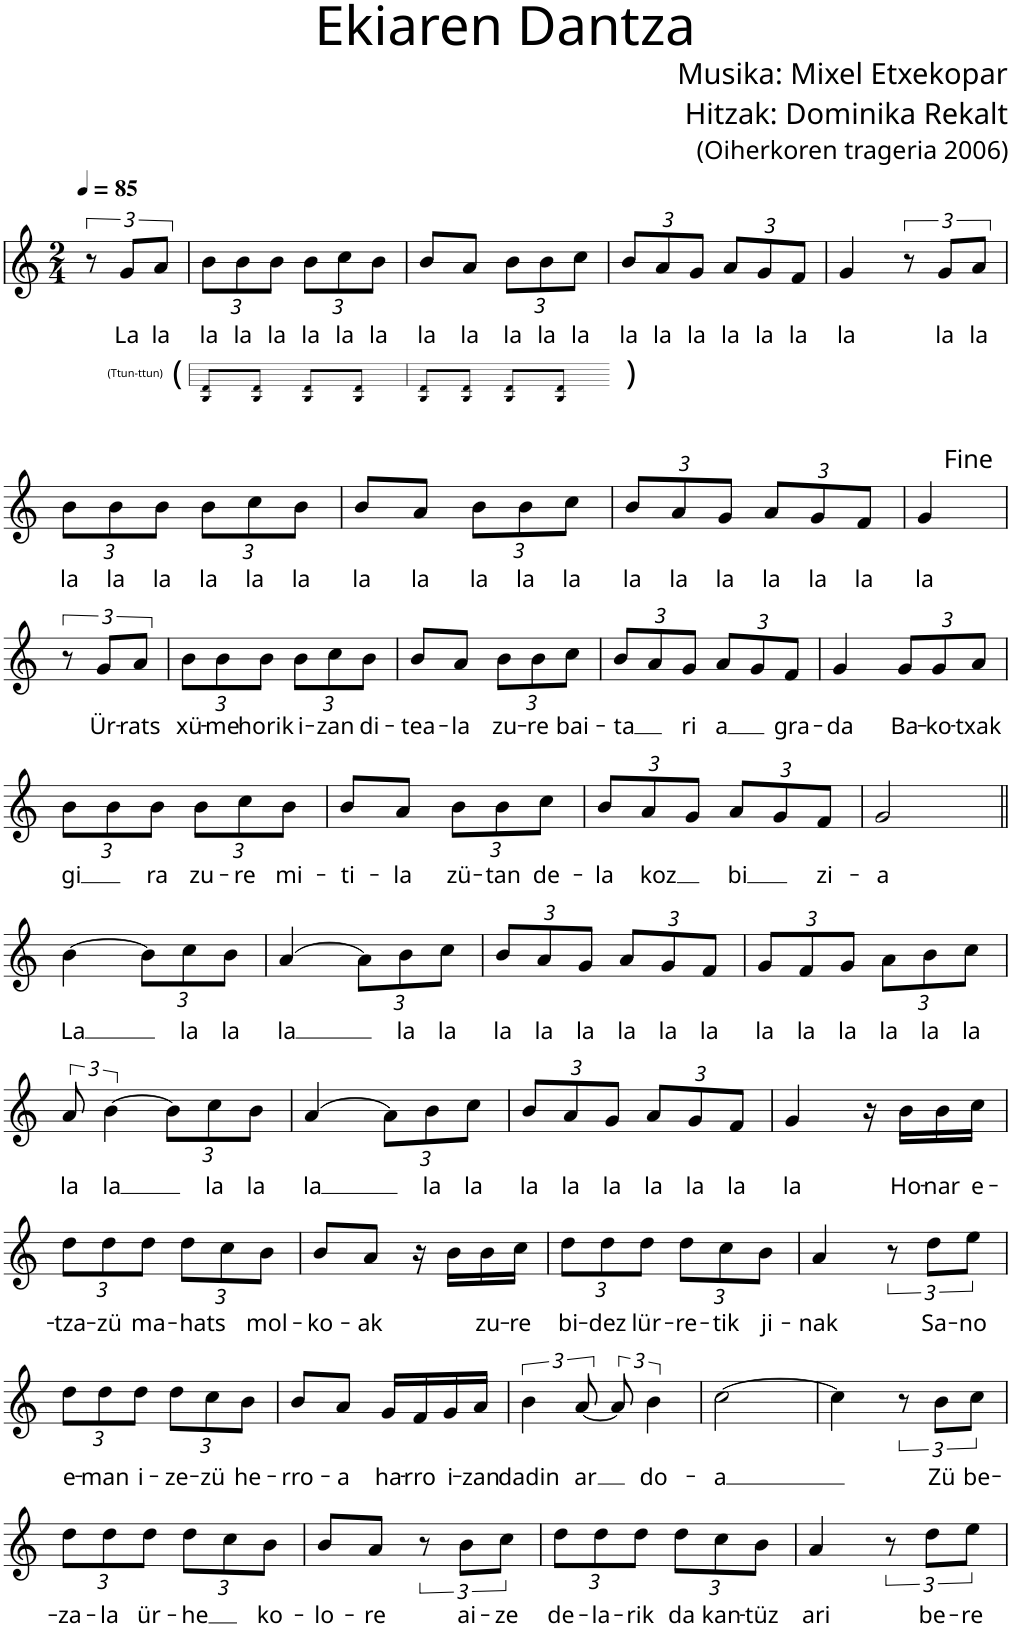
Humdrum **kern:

**kern	**kern	**text
*part2	*part1	*part1
*staff2	*staff1	*staff1
*I"(Ttun ttun)	*I"Piano	*
*	*I'Pno	*
*stria5	*	*
*clefGv2	*clefG2	*
*k[]	*k[]	*
*M2/4	*M2/4	*
*MM85	*MM85	*
=1	=1	=1
4r	12r	.
!	!	!LO:LY:b
.	12g/L	La
!	!	!LO:LY:b
.	12a/J	la
=2	=2	=2
*	*Xbrackettup	*
!LO:TX:a:t=(	!	!
!LO:TX:a:t=(Ttun-ttun)	!	!
!	!	!LO:LY:b
8GG/ 8D/L	12b\L	la
!	!	!LO:LY:b
.	12b\	la
8GG/ 8D/J	.	.
!	!	!LO:LY:b
.	12b\J	la
!	!	!LO:LY:b
8GG/ 8D/L	12b\L	la
!	!	!LO:LY:b
.	12cc\	la
8GG/ 8D/J	.	.
!	!	!LO:LY:b
.	12b\J	la
=3	=3	=3
!	!	!LO:LY:b
8GG/ 8D/L	8b/L	la
!	!	!LO:LY:b
8GG/ 8D/J	8a/J	la
!	!	!LO:LY:b
8GG/ 8D/L	12b\L	la
!	!	!LO:LY:b
.	12b\	la
!LO:TX:a:t=)	!	!
8GG/ 8D/J	.	.
!	!	!LO:LY:b
.	12cc\J	la
=4	=4	=4
!	!	!LO:LY:b
2r	12b/L	la
!	!	!LO:LY:b
.	12a/	la
!	!	!LO:LY:b
.	12g/J	la
!	!	!LO:LY:b
.	12a/L	la
!	!	!LO:LY:b
.	12g/	la
!	!	!LO:LY:b
.	12f/J	la
=5	=5	=5
!	!	!LO:LY:b
2r	4g/	la
*	*brackettup	*
.	12r	.
!	!	!LO:LY:b
.	12g/L	la
!	!	!LO:LY:b
.	12a/J	la
!!LO:LB:g=z
=6	=6	=6
*	*Xbrackettup	*
!	!	!LO:LY:b
2r	12b\L	la
!	!	!LO:LY:b
.	12b\	la
!	!	!LO:LY:b
.	12b\J	la
!	!	!LO:LY:b
.	12b\L	la
!	!	!LO:LY:b
.	12cc\	la
!	!	!LO:LY:b
.	12b\J	la
=7	=7	=7
!	!	!LO:LY:b
2r	8b/L	la
!	!	!LO:LY:b
.	8a/J	la
!	!	!LO:LY:b
.	12b\L	la
!	!	!LO:LY:b
.	12b\	la
!	!	!LO:LY:b
.	12cc\J	la
=8	=8	=8
!	!	!LO:LY:b
2r	12b/L	la
!	!	!LO:LY:b
.	12a/	la
!	!	!LO:LY:b
.	12g/J	la
!	!	!LO:LY:b
.	12a/L	la
!	!	!LO:LY:b
.	12g/	la
!	!	!LO:LY:b
.	12f/J	la
=9	=9	=9
!	!	!LO:LY:b
4r	4g/	la
!!LO:LB:g=z
=10	=10	=10
*	*brackettup	*
4r	12r	.
!	!	!LO:LY:b
.	12g/L	Ür-
!	!	!LO:LY:b
.	12a/J	-rats
=11	=11	=11
*	*Xbrackettup	*
!	!	!LO:LY:b
2r	12b\L	xü-
!	!	!LO:LY:b
.	12b\	-me
!	!	!LO:LY:b
.	12b\J	horik
!	!	!LO:LY:b
.	12b\L	i-
!	!	!LO:LY:b
.	12cc\	-zan
!	!	!LO:LY:b
.	12b\J	di-
=12	=12	=12
!	!	!LO:LY:b
2r	8b/L	-tea-
!	!	!LO:LY:b
.	8a/J	-la
!	!	!LO:LY:b
.	12b\L	zu-
!	!	!LO:LY:b
.	12b\	-re
!	!	!LO:LY:b
.	12cc\J	bai-
=13	=13	=13
!	!	!LO:LY:b
2r	12b/L	-ta
.	12a/	.
!	!	!LO:LY:b
.	12g/J	ri
!	!	!LO:LY:b
.	12a/L	-a
.	12g/	.
!	!	!LO:LY:b
.	12f/J	gra-
=14	=14	=14
!	!	!LO:LY:b
2r	4g/	-da
!	!	!LO:LY:b
.	12g/L	Ba-
!	!	!LO:LY:b
.	12g/	-ko-
!	!	!LO:LY:b
.	12a/J	-txak
!!LO:LB:g=z
=15	=15	=15
!	!	!LO:LY:b
2r	12b\L	-gi
.	12b\	.
!	!	!LO:LY:b
.	12b\J	ra
!	!	!LO:LY:b
.	12b\L	zu-
!	!	!LO:LY:b
.	12cc\	-re
!	!	!LO:LY:b
.	12b\J	mi-
=16	=16	=16
!	!	!LO:LY:b
2r	8b/L	-ti-
!	!	!LO:LY:b
.	8a/J	-la
!	!	!LO:LY:b
.	12b\L	zü-
!	!	!LO:LY:b
.	12b\	-tan
!	!	!LO:LY:b
.	12cc\J	de-
=17	=17	=17
!	!	!LO:LY:b
2r	12b/L	-la
!	!	!LO:LY:b
.	12a/	koz
.	12g/J	.
!	!	!LO:LY:b
.	12a/L	bi
.	12g/	.
!	!	!LO:LY:b
.	12f/J	zi-
=18	=18	=18
!	!	!LO:LY:b
2r	2g/	-a
!!LO:LB:g=z
=19||	=19||	=19||
!	!	!LO:LY:b
2r	[4b\	La
.	12b\L]	.
!	!	!LO:LY:b
.	12cc\	la
!	!	!LO:LY:b
.	12b\J	la
=20	=20	=20
!	!	!LO:LY:b
2r	[4a/	la
.	12a\L]	.
!	!	!LO:LY:b
.	12b\	la
!	!	!LO:LY:b
.	12cc\J	la
=21	=21	=21
!	!	!LO:LY:b
2r	12b/L	la
!	!	!LO:LY:b
.	12a/	la
!	!	!LO:LY:b
.	12g/J	la
!	!	!LO:LY:b
.	12a/L	la
!	!	!LO:LY:b
.	12g/	la
!	!	!LO:LY:b
.	12f/J	la
=22	=22	=22
!	!	!LO:LY:b
2r	12g/L	la
!	!	!LO:LY:b
.	12f/	la
!	!	!LO:LY:b
.	12g/J	la
!	!	!LO:LY:b
.	12a\L	la
!	!	!LO:LY:b
.	12b\	la
!	!	!LO:LY:b
.	12cc\J	la
!!LO:LB:g=z
=23	=23	=23
!	!	!LO:LY:b
2r	12a/	la
!	!	!LO:LY:b
.	[4b\	-la
!	!	!LO:LY:b
.	12cc\	la
!	!	!LO:LY:b
.	12b\J	la
=24	=24	=24
!	!	!LO:LY:b
2r	[4a/	la
.	12a\L]	.
!	!	!LO:LY:b
.	12b\	la
!	!	!LO:LY:b
.	12cc\J	la
=25	=25	=25
!	!	!LO:LY:b
2r	12b/L	la
!	!	!LO:LY:b
.	12a/	la
!	!	!LO:LY:b
.	12g/J	la
!	!	!LO:LY:b
.	12a/L	la
!	!	!LO:LY:b
.	12g/	la
!	!	!LO:LY:b
.	12f/J	la
=26	=26	=26
!	!	!LO:LY:b
2r	4g/	la
.	16r	.
!	!	!LO:LY:b
.	16b\LL	Ho-
!	!	!LO:LY:b
.	16b\	-nar
!	!	!LO:LY:b
.	16cc\JJ	e-
!!LO:LB:g=z
=27	=27	=27
!	!	!LO:LY:b
2r	12dd\L	-tza-
!	!	!LO:LY:b
.	12dd\	-zü
!	!	!LO:LY:b
.	12dd\J	ma-
!	!	!LO:LY:b
.	12dd\L	-hats
.	12cc\	.
!	!	!LO:LY:b
.	12b\J	mol-
=28	=28	=28
!	!	!LO:LY:b
2r	8b/L	-ko-
!	!	!LO:LY:b
.	8a/J	-ak
.	16r	.
.	16b\LL	.
!	!	!LO:LY:b
.	16b\	zu-
!	!	!LO:LY:b
.	16cc\JJ	-re
=29	=29	=29
!	!	!LO:LY:b
2r	12dd\L	bi-
!	!	!LO:LY:b
.	12dd\	-dez
!	!	!LO:LY:b
.	12dd\J	lür-
!	!	!LO:LY:b
.	12dd\L	-re-
!	!	!LO:LY:b
.	12cc\	-tik
!	!	!LO:LY:b
.	12b\J	ji-
=30	=30	=30
!	!	!LO:LY:b
2r	4a/	-nak
*	*brackettup	*
.	12r	.
!	!	!LO:LY:b
.	12dd\L	Sa-
!	!	!LO:LY:b
.	12ee\J	-no
!!LO:LB:g=z
=31	=31	=31
*	*Xbrackettup	*
!	!	!LO:LY:b
2r	12dd\L	e-
!	!	!LO:LY:b
.	12dd\	-man
!	!	!LO:LY:b
.	12dd\J	i-
!	!	!LO:LY:b
.	12dd\L	-ze-
!	!	!LO:LY:b
.	12cc\	-zü
!	!	!LO:LY:b
.	12b\J	he-
=32	=32	=32
!	!	!LO:LY:b
2r	8b/L	-rro-
!	!	!LO:LY:b
.	8a/J	-a
!	!	!LO:LY:b
.	16g/LL	ha-
!	!	!LO:LY:b
.	16f/	-rro
!	!	!LO:LY:b
.	16g/	i-
!	!	!LO:LY:b
.	16a/JJ	-zan
=33	=33	=33
*	*brackettup	*
!	!	!LO:LY:b
2r	6b\	dadin
!	!	!LO:LY:b
.	[12a/	ar
.	12a/]	.
!	!	!LO:LY:b
.	6b\	do-
=34	=34	=34
!	!	!LO:LY:b
2r	[2cc\	-a
=35	=35	=35
2r	4cc\]	.
.	12r	.
!	!	!LO:LY:b
.	12b\L	Zü
!	!	!LO:LY:b
.	12cc\J	be-
!!LO:LB:g=z
=36	=36	=36
*	*Xbrackettup	*
!	!	!LO:LY:b
2r	12dd\L	-za-
!	!	!LO:LY:b
.	12dd\	-la
!	!	!LO:LY:b
.	12dd\J	ür-
!	!	!LO:LY:b
.	12dd\L	-he
.	12cc\	.
!	!	!LO:LY:b
.	12b\J	ko-
=37	=37	=37
!	!	!LO:LY:b
2r	8b/L	-lo-
!	!	!LO:LY:b
.	8a/J	-re
*	*brackettup	*
.	12r	.
!	!	!LO:LY:b
.	12b\L	ai-
!	!	!LO:LY:b
.	12cc\J	-ze
=38	=38	=38
*	*Xbrackettup	*
!	!	!LO:LY:b
2r	12dd\L	de-
!	!	!LO:LY:b
.	12dd\	-la-
!	!	!LO:LY:b
.	12dd\J	-rik
!	!	!LO:LY:b
.	12dd\L	da
!	!	!LO:LY:b
.	12cc\	kan-
!	!	!LO:LY:b
.	12b\J	-tüz
=39	=39	=39
!	!	!LO:LY:b
2r	4a/	ari
*	*brackettup	*
.	12r	.
!	!	!LO:LY:b
.	12dd\L	be-
!	!	!LO:LY:b
.	12ee\J	-re
=	=	=
*-	*-	*-
